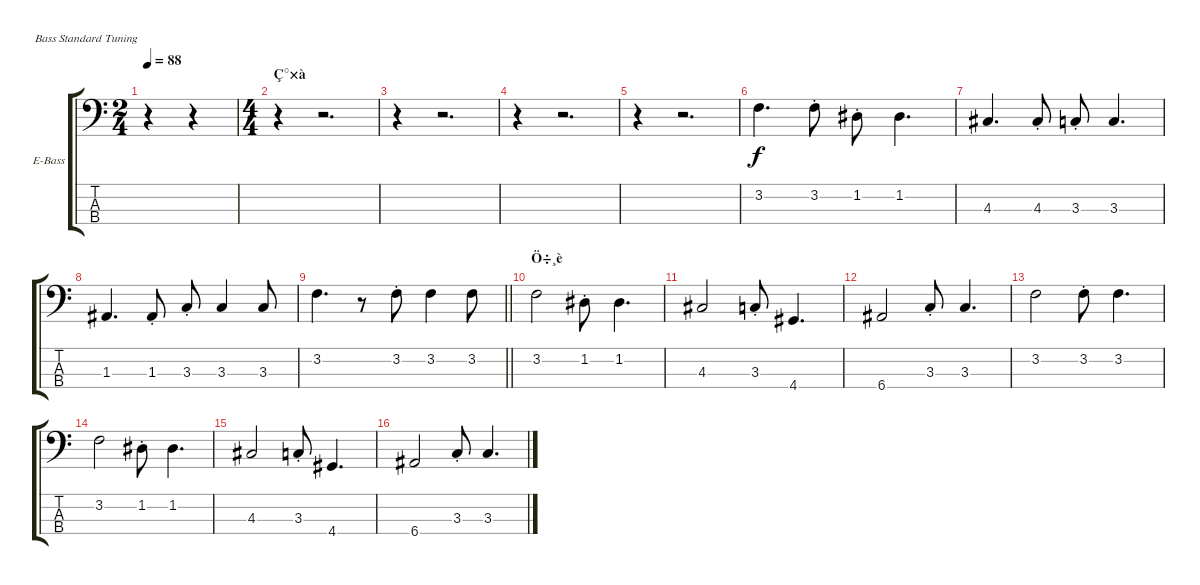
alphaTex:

\bracketExtendMode groupsimilarinstruments
\firstSystemTrackNameOrientation horizontal
\otherSystemsTrackNameOrientation horizontal
\track ("BASS" "E-Bass") {instrument electricbassfinger}
\staff {score tabs}
\tuning (G2 D2 A1 E1)
\ts (2 4)
\tempo 88
\clef f4
\ks c
r.4{dy f instrument electricbassfinger} r.4 |
\ts (4 4)
\section ("" "Ç°×à")
r.4 r.2{d} |
r.4 r.2{d} |
r.4 r.2{d} |
r.4 r.2{d} |
3.2.4{d} 3.2{st}.8 1.2{st}.8 1.2.4{d} |
4.3.4{d} 4.3{st}.8 3.3{st}.8 3.3.4{d} |
1.3.4{d} 1.3{st}.8 3.3{st}.8 3.3.4 3.3.8 |
\barLineRight lightlight
3.2.4{d} r.8 3.2{st}.8 3.2.4 3.2.8 |
\section ("" "Ö÷¸è")
3.2.2 1.2{st}.8 1.2.4{d} |
4.3.2 3.3{st}.8 4.4.4{d} |
6.4.2 3.3{st}.8 3.3.4{d} |
3.2.2 3.2{st}.8 3.2.4{d} |
3.2.2 1.2{st}.8 1.2.4{d} |
4.3.2 3.3{st}.8 4.4.4{d} |
6.4.2 3.3{st}.8 3.3.4{d}
